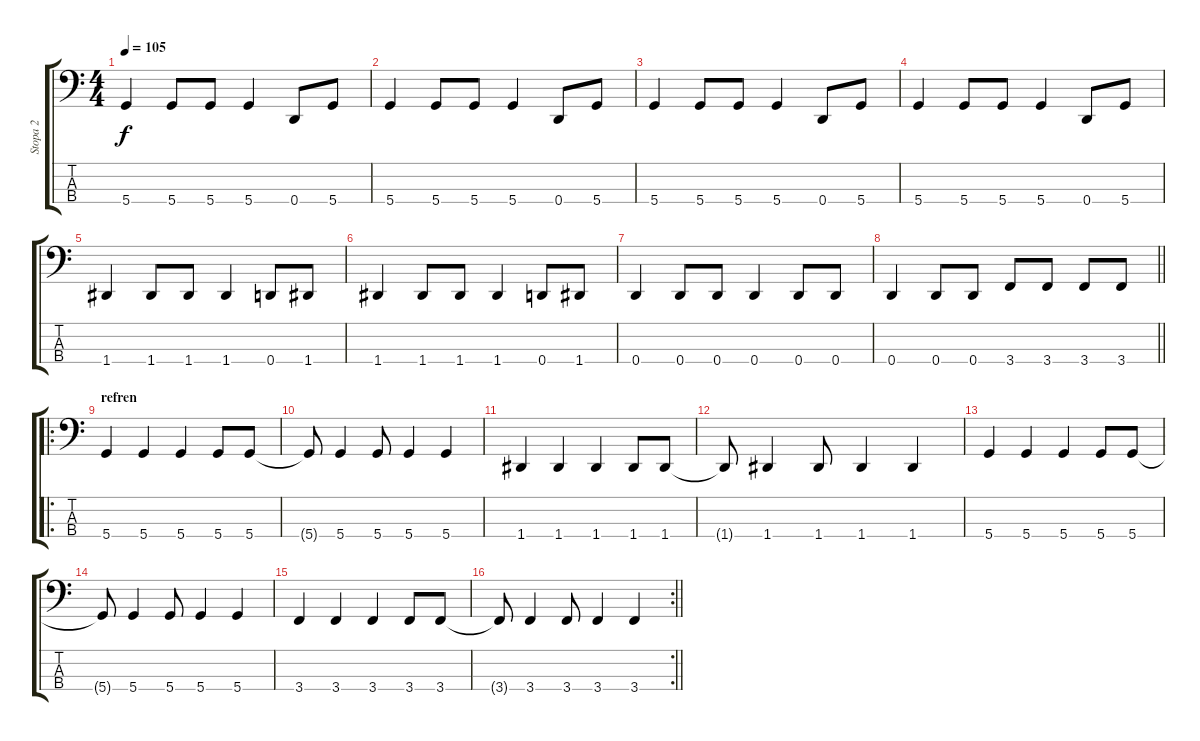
\track ("Stopa 2" "Stopa 2") {instrument electricbassfinger}
\staff {score tabs}
\tuning (F2 C2 G1 D1) {hide}
\ts (4 4)
\tempo 105
\clef f4
\ks c
5.4.4{dy f} 5.4.8 5.4.8 5.4.4 0.4.8 5.4.8 |
5.4.4 5.4.8 5.4.8 5.4.4 0.4.8 5.4.8 |
5.4.4 5.4.8 5.4.8 5.4.4 0.4.8 5.4.8 |
5.4.4 5.4.8 5.4.8 5.4.4 0.4.8 5.4.8 |
1.4.4 1.4.8 1.4.8 1.4.4 0.4.8 1.4.8 |
1.4.4 1.4.8 1.4.8 1.4.4 0.4.8 1.4.8 |
0.4.4 0.4.8 0.4.8 0.4.4 0.4.8 0.4.8 |
\barLineRight lightlight
0.4.4 0.4.8 0.4.8 3.4.8 3.4.8 3.4.8 3.4.8 |
\ro
\section ("" "refren")
5.4.4 5.4.4 5.4.4 5.4.8 5.4.8 |
5.4{t}.8 5.4.4 5.4.8 5.4.4 5.4.4 |
1.4.4 1.4.4 1.4.4 1.4.8 1.4.8 |
1.4{t}.8 1.4.4 1.4.8 1.4.4 1.4.4 |
5.4.4 5.4.4 5.4.4 5.4.8 5.4.8 |
5.4{t}.8 5.4.4 5.4.8 5.4.4 5.4.4 |
3.4.4 3.4.4 3.4.4 3.4.8 3.4.8 |
\rc 2
\barLineRight lightlight
3.4{t}.8 3.4.4 3.4.8 3.4.4 3.4.4
